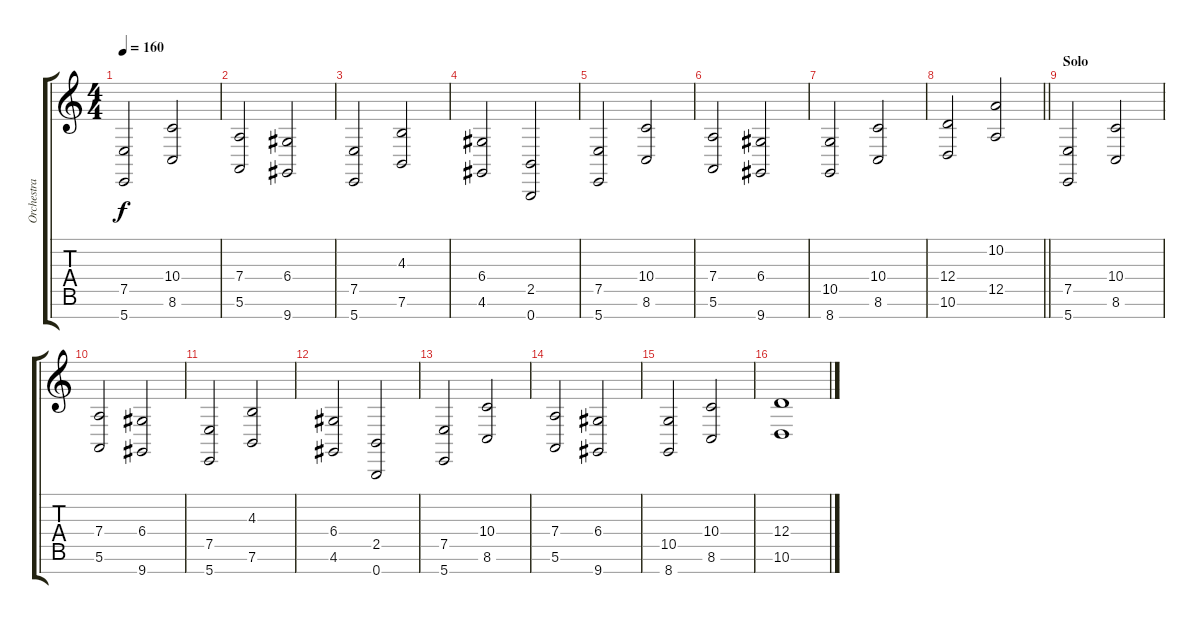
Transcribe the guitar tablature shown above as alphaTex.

\track ("Orchestra" "Orchestra") {instrument stringensemble1}
\staff {score tabs}
\tuning (E4 B3 G3 D3 A2 E2 B1) {hide}
\ts (4 4)
\tempo 160
\clef g2
\ks aminor
(7.5 5.7).2{dy f} (10.4 8.6).2 |
(7.4 5.6).2 (6.4 9.7).2 |
(7.5 5.7).2 (4.3 7.6).2 |
(6.4 4.6).2 (2.5 0.7).2 |
(7.5 5.7).2 (10.4 8.6).2 |
(7.4 5.6).2 (6.4 9.7).2 |
(10.5 8.7).2 (10.4 8.6).2 |
\barLineRight lightlight
(12.4 10.6).2 (10.2 12.5).2 |
\section ("" "Solo")
(7.5 5.7).2 (10.4 8.6).2 |
(7.4 5.6).2 (6.4 9.7).2 |
(7.5 5.7).2 (4.3 7.6).2 |
(6.4 4.6).2 (2.5 0.7).2 |
(7.5 5.7).2 (10.4 8.6).2 |
(7.4 5.6).2 (6.4 9.7).2 |
(10.5 8.7).2 (10.4 8.6).2 |
(12.4 10.6).1
